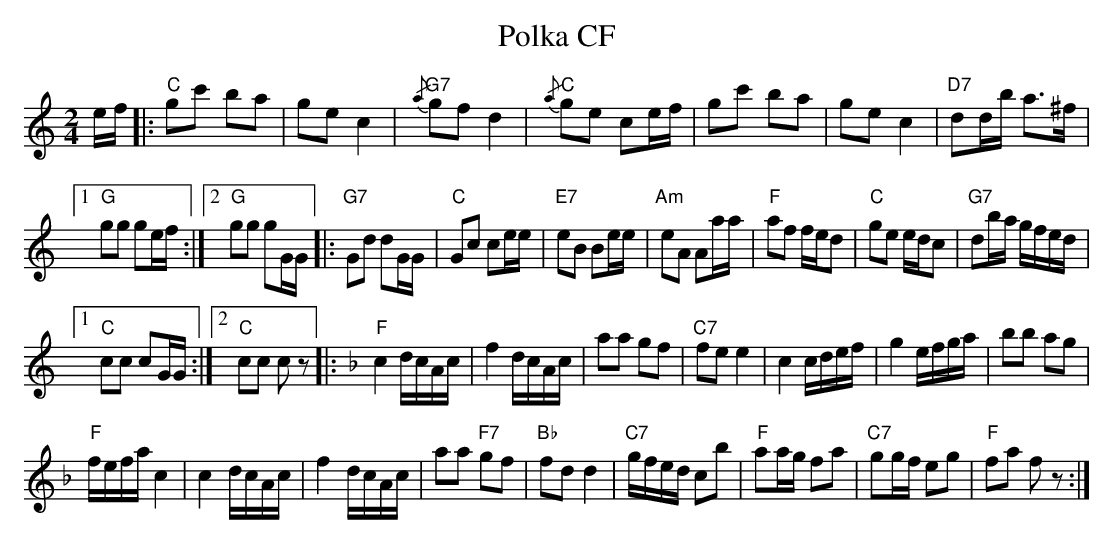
X:1
T: Polka CF
M:2/4
L:1/8
K:C
e/f/ |: "C"gc' ba | ge c2 | "G7"{/a}gf d2 | "C"{/a}ge ce/f/ | gc' ba | ge c2 | "D7"dd/b/ a>^f |1
"G"gg ge/f/ :|2 "G"gg gG/G/ |: [L:1/16] "G7"G2d2 d2GG | "C"G2c2 c2ee | "E7"e2B2 B2ee | "Am"e2A2 A2aa | "F"a2f2 fed2 | "C"g2e2 edc2 | "G7"d2ba gfed |1
"C"c2c2 c2GG :|2 "C"c2c2 c2z2 |: [K:F] "F"c4 dcAc | f4 dcAc | a2a2 g2f2 | "C7"f2e2 e4 | c4 cdef | g4 efga | b2b2 a2g2 |
"F"fefa c4 | c4 dcAc | f4 dcAc | a2a2 "F7"g2f2 | "Bb"f2d2 d4 | "C7"gfed c2b2 | "F"a2ag f2a2 | "C7"g2gf e2g2 | "F"f2a2 f2z2 :|
